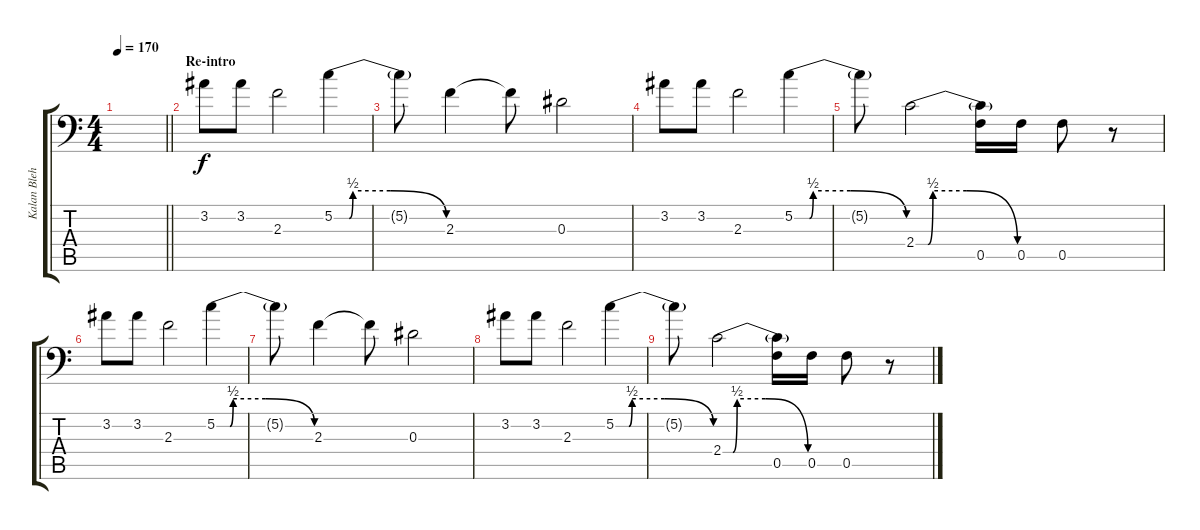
\track ("Kalan Blehm - Lead" "Kalan Bleh") {instrument distortionguitar}
\staff {score tabs}
\tuning (C4 G3 Eb3 Bb2 F2 Bb1) {hide}
\ts (4 4)
\tempo 170
\clef f4
\barLineRight lightlight
\ks c
|
\section ("" "Re-intro")
3.2.8 3.2.8 2.3.2 5.2{be (custom 0 0 8 0 10 2 30 2 60 0)}.4 |
5.2{t}.8 2.3.4 2.3{t}.8 0.3.2 |
3.2.8 3.2.8 2.3.2 5.2{be (custom 0 0 8 0 10 2 30 2 60 0)}.4 |
5.2{t}.8 2.4{be (custom 0 0 7 0 10 2 30 2 60 0)}.2 (2.4{t} 0.5).16 0.5.16 0.5.8 r.8 |
3.2.8 3.2.8 2.3.2 5.2{be (custom 0 0 8 0 10 2 30 2 60 0)}.4 |
5.2{t}.8 2.3.4 2.3{t}.8 0.3.2 |
3.2.8 3.2.8 2.3.2 5.2{be (custom 0 0 8 0 10 2 30 2 60 0)}.4 |
5.2{t}.8 2.4{be (custom 0 0 7 0 10 2 30 2 60 0)}.2 (2.4{t} 0.5).16 0.5.16 0.5.8 r.8
